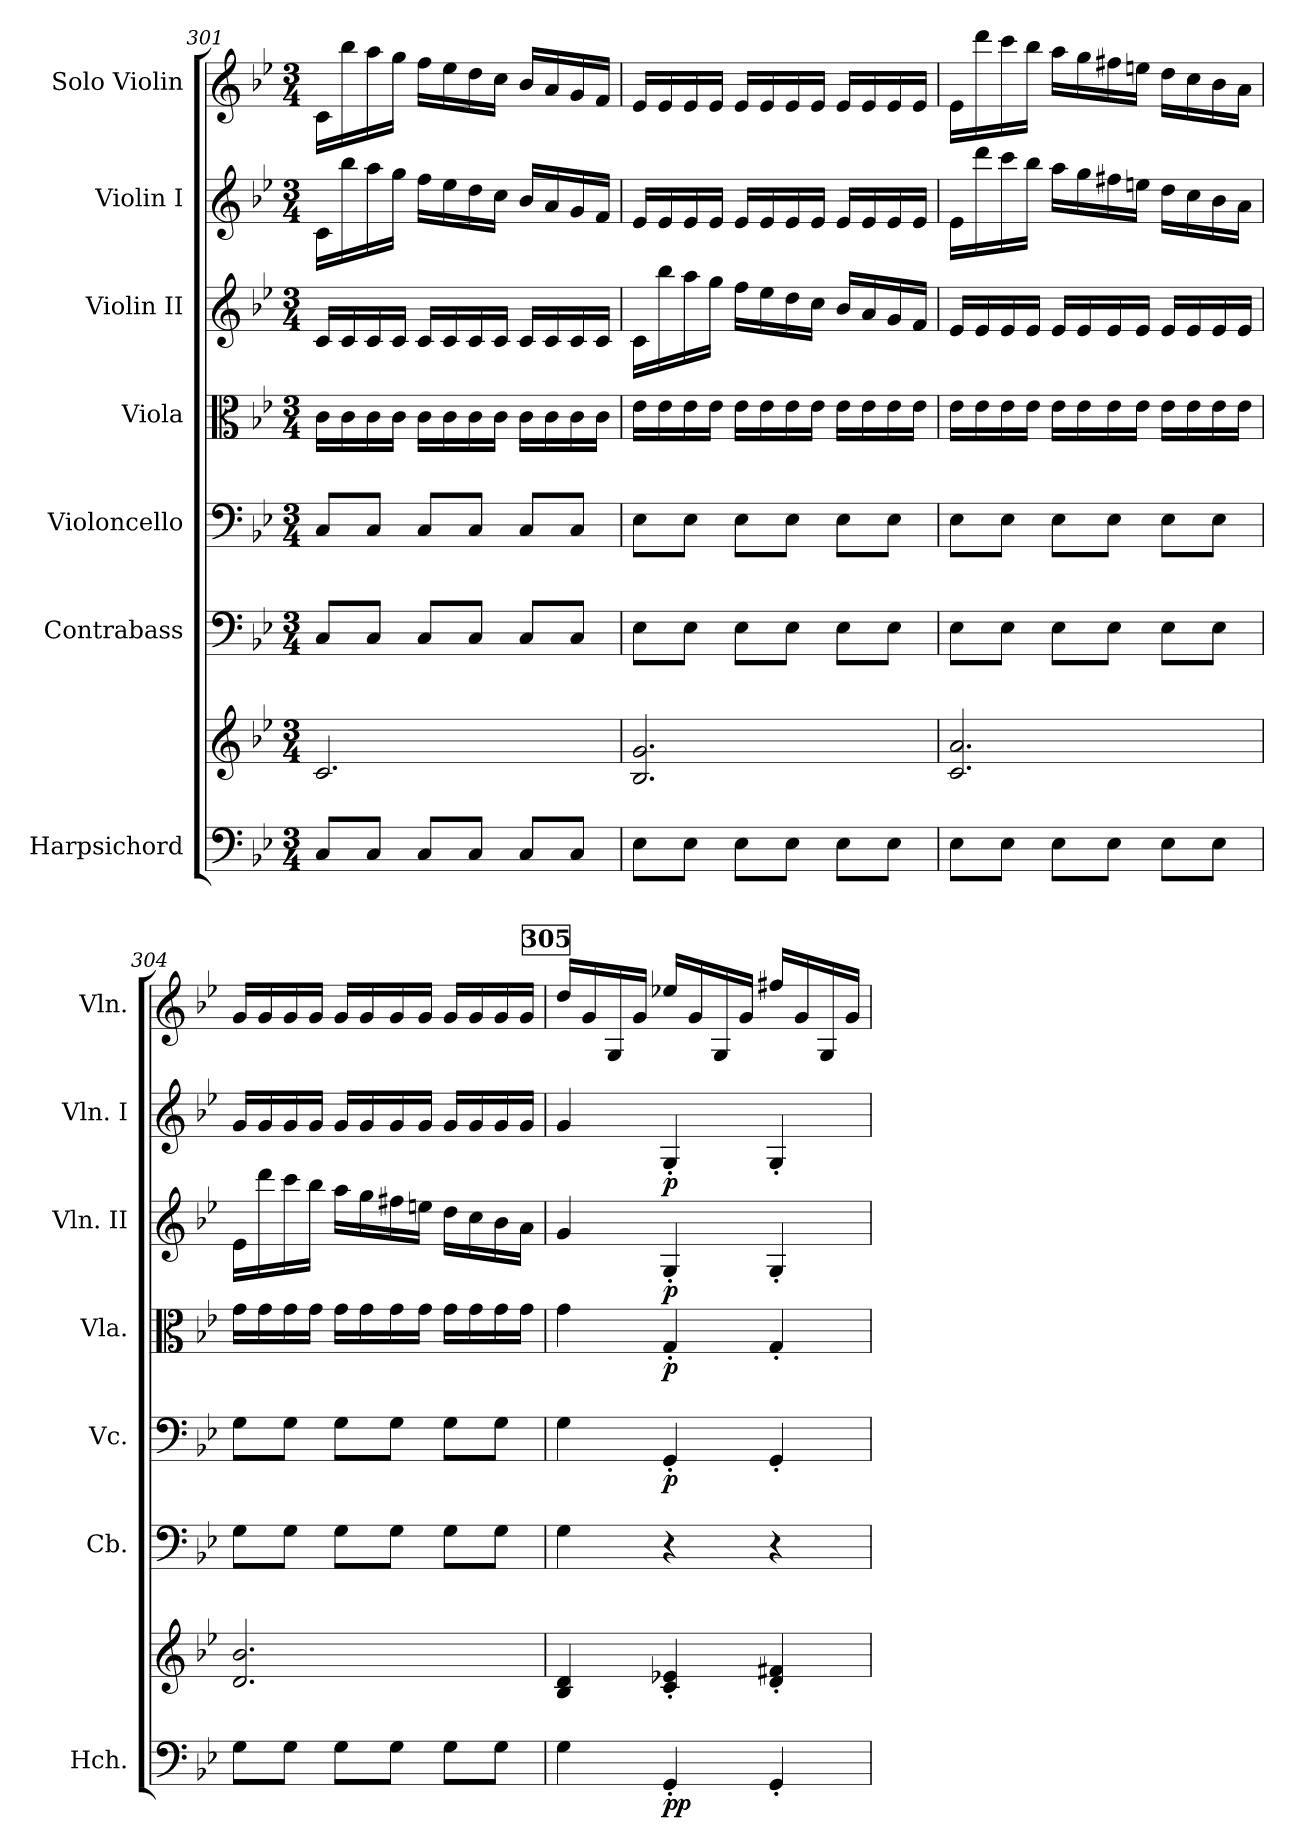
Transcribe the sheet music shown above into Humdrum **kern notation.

**kern	**kern	**dynam	**kern	**kern	**dynam	**kern	**dynam	**kern	**dynam	**kern	**dynam	**kern
*part7	*part7	*part7	*part6	*part5	*part5	*part4	*part4	*part3	*part3	*part2	*part2	*part1
*staff8	*staff7	*staff7/8	*staff6	*staff5	*staff5	*staff4	*staff4	*staff3	*staff3	*staff2	*staff2	*staff1
*I"Harpsichord	*	*	*I"Contrabass	*I"Violoncello	*	*I"Viola	*	*I"Violin II	*	*I"Violin I	*	*I"Solo Violin
*I'Hch.	*	*	*I'Cb.	*I'Vc.	*	*I'Vla.	*	*I'Vln. II	*	*I'Vln. I	*	*I'Vln.
!!LO:PB:g=z
*clefF4	*clefG2	*	*clefF4	*clefF4	*	*clefC3	*	*clefG2	*	*clefG2	*	*clefG2
*	*	*	*ITrd7c12	*	*	*	*	*	*	*	*	*
*k[b-e-]	*k[b-e-]	*	*k[b-e-]	*k[b-e-]	*	*k[b-e-]	*	*k[b-e-]	*	*k[b-e-]	*	*k[b-e-]
*M3/4	*M3/4	*	*M3/4	*M3/4	*	*M3/4	*	*M3/4	*	*M3/4	*	*M3/4
=301	=301	=301	=301	=301	=301	=301	=301	=301	=301	=301	=301	=301
8C/L	2.c/	.	8CC/L	8C/L	.	16c\LL	.	16c/LL	.	16c\LL	.	16c\LL
.	.	.	.	.	.	16c\	.	16c/	.	16bb-\	.	16bb-\
8C/J	.	.	8CC/J	8C/J	.	16c\	.	16c/	.	16aa\	.	16aa\
.	.	.	.	.	.	16c\JJ	.	16c/JJ	.	16gg\JJ	.	16gg\JJ
8C/L	.	.	8CC/L	8C/L	.	16c\LL	.	16c/LL	.	16ff\LL	.	16ff\LL
.	.	.	.	.	.	16c\	.	16c/	.	16ee-\	.	16ee-\
8C/J	.	.	8CC/J	8C/J	.	16c\	.	16c/	.	16dd\	.	16dd\
.	.	.	.	.	.	16c\JJ	.	16c/JJ	.	16cc\JJ	.	16cc\JJ
8C/L	.	.	8CC/L	8C/L	.	16c\LL	.	16c/LL	.	16b-/LL	.	16b-/LL
.	.	.	.	.	.	16c\	.	16c/	.	16a/	.	16a/
8C/J	.	.	8CC/J	8C/J	.	16c\	.	16c/	.	16g/	.	16g/
.	.	.	.	.	.	16c\JJ	.	16c/JJ	.	16f/JJ	.	16f/JJ
=302	=302	=302	=302	=302	=302	=302	=302	=302	=302	=302	=302	=302
8E-\L	2.B-/ 2.g/	.	8EE-\L	8E-\L	.	16e-\LL	.	16c\LL	.	16e-/LL	.	16e-/LL
.	.	.	.	.	.	16e-\	.	16bb-\	.	16e-/	.	16e-/
8E-\J	.	.	8EE-\J	8E-\J	.	16e-\	.	16aa\	.	16e-/	.	16e-/
.	.	.	.	.	.	16e-\JJ	.	16gg\JJ	.	16e-/JJ	.	16e-/JJ
8E-\L	.	.	8EE-\L	8E-\L	.	16e-\LL	.	16ff\LL	.	16e-/LL	.	16e-/LL
.	.	.	.	.	.	16e-\	.	16ee-\	.	16e-/	.	16e-/
8E-\J	.	.	8EE-\J	8E-\J	.	16e-\	.	16dd\	.	16e-/	.	16e-/
.	.	.	.	.	.	16e-\JJ	.	16cc\JJ	.	16e-/JJ	.	16e-/JJ
8E-\L	.	.	8EE-\L	8E-\L	.	16e-\LL	.	16b-/LL	.	16e-/LL	.	16e-/LL
.	.	.	.	.	.	16e-\	.	16a/	.	16e-/	.	16e-/
8E-\J	.	.	8EE-\J	8E-\J	.	16e-\	.	16g/	.	16e-/	.	16e-/
.	.	.	.	.	.	16e-\JJ	.	16f/JJ	.	16e-/JJ	.	16e-/JJ
=303	=303	=303	=303	=303	=303	=303	=303	=303	=303	=303	=303	=303
8E-\L	2.c/ 2.a/	.	8EE-\L	8E-\L	.	16e-\LL	.	16e-/LL	.	16e-\LL	.	16e-\LL
.	.	.	.	.	.	16e-\	.	16e-/	.	16ddd\	.	16ddd\
8E-\J	.	.	8EE-\J	8E-\J	.	16e-\	.	16e-/	.	16ccc\	.	16ccc\
.	.	.	.	.	.	16e-\JJ	.	16e-/JJ	.	16bb-\JJ	.	16bb-\JJ
8E-\L	.	.	8EE-\L	8E-\L	.	16e-\LL	.	16e-/LL	.	16aa\LL	.	16aa\LL
.	.	.	.	.	.	16e-\	.	16e-/	.	16gg\	.	16gg\
8E-\J	.	.	8EE-\J	8E-\J	.	16e-\	.	16e-/	.	16ff#X\	.	16ff#X\
.	.	.	.	.	.	16e-\JJ	.	16e-/JJ	.	16een\JJ	.	16een\JJ
8E-\L	.	.	8EE-\L	8E-\L	.	16e-\LL	.	16e-/LL	.	16dd\LL	.	16dd\LL
.	.	.	.	.	.	16e-\	.	16e-/	.	16cc\	.	16cc\
8E-\J	.	.	8EE-\J	8E-\J	.	16e-\	.	16e-/	.	16b-\	.	16b-\
.	.	.	.	.	.	16e-\JJ	.	16e-/JJ	.	16a\JJ	.	16a\JJ
!!LO:PB:g=z
=304	=304	=304	=304	=304	=304	=304	=304	=304	=304	=304	=304	=304
8G\L	2.d/ 2.b-/	.	8GG\L	8G\L	.	16g\LL	.	16e-\LL	.	16g/LL	.	16g/LL
.	.	.	.	.	.	16g\	.	16ddd\	.	16g/	.	16g/
8G\J	.	.	8GG\J	8G\J	.	16g\	.	16ccc\	.	16g/	.	16g/
.	.	.	.	.	.	16g\JJ	.	16bb-\JJ	.	16g/JJ	.	16g/JJ
8G\L	.	.	8GG\L	8G\L	.	16g\LL	.	16aa\LL	.	16g/LL	.	16g/LL
.	.	.	.	.	.	16g\	.	16gg\	.	16g/	.	16g/
8G\J	.	.	8GG\J	8G\J	.	16g\	.	16ff#X\	.	16g/	.	16g/
.	.	.	.	.	.	16g\JJ	.	16een\JJ	.	16g/JJ	.	16g/JJ
8G\L	.	.	8GG\L	8G\L	.	16g\LL	.	16dd\LL	.	16g/LL	.	16g/LL
.	.	.	.	.	.	16g\	.	16cc\	.	16g/	.	16g/
8G\J	.	.	8GG\J	8G\J	.	16g\	.	16b-\	.	16g/	.	16g/
.	.	.	.	.	.	16g\JJ	.	16a\JJ	.	16g/JJ	.	16g/JJ
!!LO:REH:place=s1:a:B:fs=14:t=305
=305	=305	=305	=305	=305	=305	=305	=305	=305	=305	=305	=305	=305
4G\	4B-/ 4d/	.	4GG\	4G\	.	4g\	.	4g/	.	4g/	.	16dd/LL
.	.	.	.	.	.	.	.	.	.	.	.	16g/
.	.	.	.	.	.	.	.	.	.	.	.	16G/
.	.	.	.	.	.	.	.	.	.	.	.	16g/JJ
!	!	!LO:DY:b=2	!	!	!	!	!	!	!	!	!	!
!	!	!LO:DY:n=1:b	!	!	!LO:DY:b	!	!LO:DY:b	!	!LO:DY:b	!	!LO:DY:b	!
4GG'/	4c/' 4e-X/'	p p	4r	4GG'/	p	4G'/	p	4G'/	p	4G'/	p	16ee-X/LL
.	.	.	.	.	.	.	.	.	.	.	.	16g/
.	.	.	.	.	.	.	.	.	.	.	.	16G/
.	.	.	.	.	.	.	.	.	.	.	.	16g/JJ
4GG'/	4d/' 4f#X/'	.	4r	4GG'/	.	4G'/	.	4G'/	.	4G'/	.	16ff#X/LL
.	.	.	.	.	.	.	.	.	.	.	.	16g/
.	.	.	.	.	.	.	.	.	.	.	.	16G/
.	.	.	.	.	.	.	.	.	.	.	.	16g/JJ
=	=	=	=	=	=	=	=	=	=	=	=	=
*-	*-	*-	*-	*-	*-	*-	*-	*-	*-	*-	*-	*-
